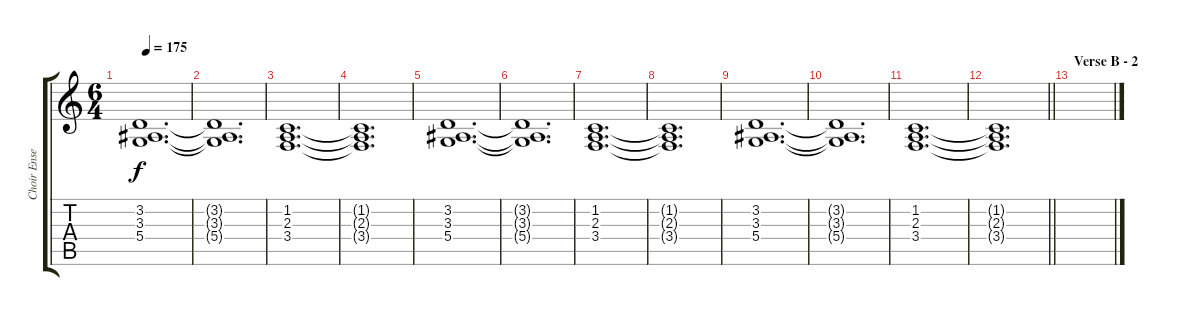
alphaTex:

\track ("Choir Ensemble" "Choir Ense") {instrument pad4choir}
\staff {score tabs}
\tuning (E4 B3 G3 D3 A2 E2) {hide}
\ts (6 4)
\tempo 175
\clef g2
\ks c
(3.2 3.3 5.4).1{d dy f} |
(3.2{t} 3.3{t} 5.4{t}).1{d} |
(1.2 2.3 3.4).1{d} |
(1.2{t} 2.3{t} 3.4{t}).1{d} |
(3.2 3.3 5.4).1{d} |
(3.2{t} 3.3{t} 5.4{t}).1{d} |
(1.2 2.3 3.4).1{d} |
(1.2{t} 2.3{t} 3.4{t}).1{d} |
(3.2 3.3 5.4).1{d} |
(3.2{t} 3.3{t} 5.4{t}).1{d} |
(1.2 2.3 3.4).1{d} |
\barLineRight lightlight
(1.2{t} 2.3{t} 3.4{t}).1{d} |
\section ("" "Verse B - 2")
